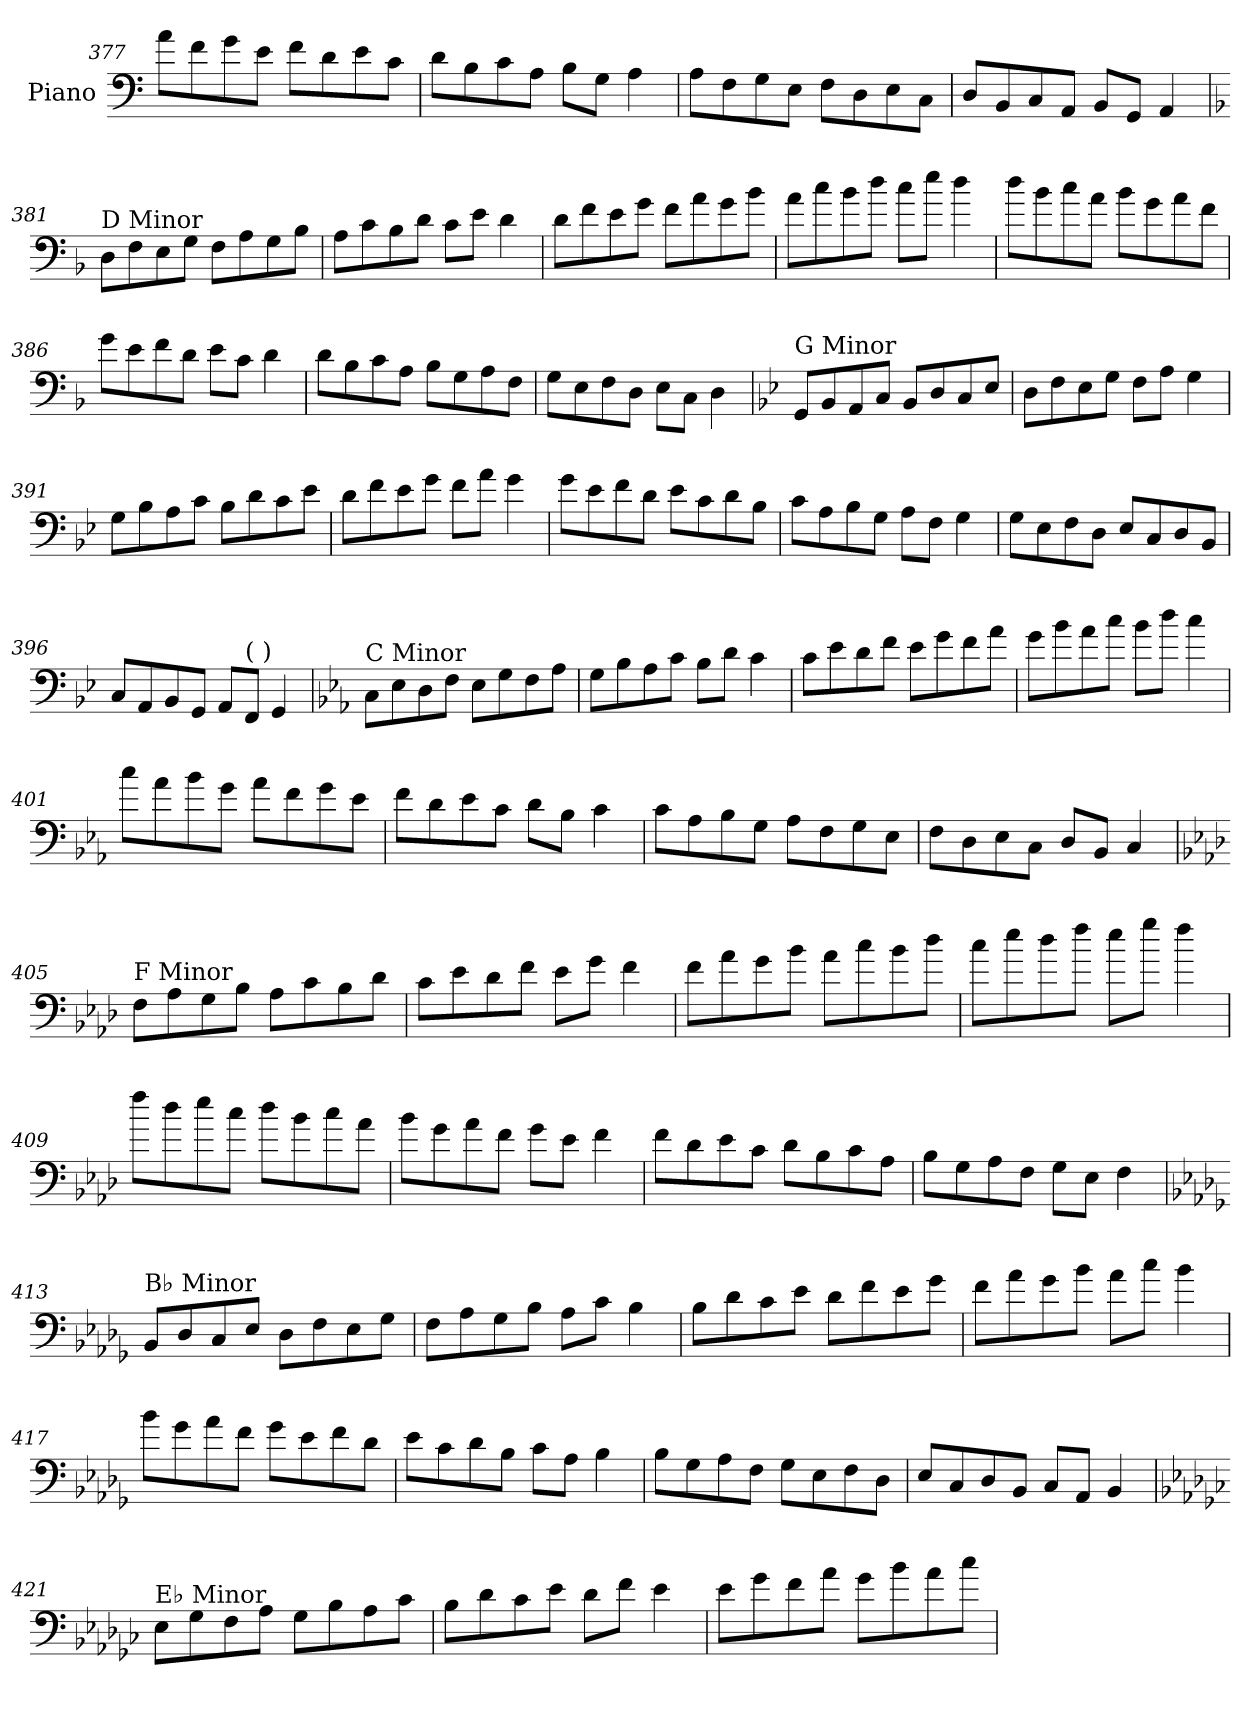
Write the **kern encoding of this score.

**kern
*part1
*staff1
*I"Piano
*I'Pno.
!!LO:LB:g=z
*clefF4
*k[]
=377
8a\L
8f\
8g\
8e\J
8f\L
8d\
8e\
8c\J
=378
8d\L
8B\
8c\
8A\J
8B\L
8G\J
4A\
=379
8A\L
8F\
8G\
8E\J
8F\L
8D\
8E\
8C\J
=380
8D/L
8BB/
8C/
8AA/J
8BB/L
8GG/J
4AA/
!!LO:LB:g=z
=381
*k[b-]
!LO:TX:a:t=D Minor
8D\L
8F\
8E\
8G\J
8F\L
8A\
8G\
8B-\J
=382
8A\L
8c\
8B-\
8d\J
8c\L
8e\J
4d\
=383
8d\L
8f\
8e\
8g\J
8f\L
8a\
8g\
8b-\J
=384
8a\L
8cc\
8b-\
8dd\J
8cc\L
8ee\J
4dd\
!!LO:LB:g=z
=385
8dd\L
8b-\
8cc\
8a\J
8b-\L
8g\
8a\
8f\J
=386
8g\L
8e\
8f\
8d\J
8e\L
8c\J
4d\
=387
8d\L
8B-\
8c\
8A\J
8B-\L
8G\
8A\
8F\J
=388
8G\L
8E\
8F\
8D\J
8E\L
8C\J
4D\
!!LO:LB:g=z
=389
*k[b-e-]
!LO:TX:a:t=G Minor
8GG/L
8BB-/
8AA/
8C/J
8BB-/L
8D/
8C/
8E-/J
=390
8D\L
8F\
8E-\
8G\J
8F\L
8A\J
4G\
=391
8G\L
8B-\
8A\
8c\J
8B-\L
8d\
8c\
8e-\J
=392
8d\L
8f\
8e-\
8g\J
8f\L
8a\J
4g\
!!LO:LB:g=z
=393
8g\L
8e-\
8f\
8d\J
8e-\L
8c\
8d\
8B-\J
=394
8c\L
8A\
8B-\
8G\J
8A\L
8F\J
4G\
=395
8G\L
8E-\
8F\
8D\J
8E-/L
8C/
8D/
8BB-/J
=396
8C/L
8AA/
8BB-/
8GG/J
8AA/L
!LO:TX:a:t=(    )
8FF/J
4GG/
!!LO:LB:g=z
=397
*k[b-e-a-]
!LO:TX:a:t=C Minor
8C\L
8E-\
8D\
8F\J
8E-\L
8G\
8F\
8A-\J
=398
8G\L
8B-\
8A-\
8c\J
8B-\L
8d\J
4c\
=399
8c\L
8e-\
8d\
8f\J
8e-\L
8g\
8f\
8a-\J
=400
8g\L
8b-\
8a-\
8cc\J
8b-\L
8dd\J
4cc\
!!LO:LB:g=z
=401
8cc\L
8a-\
8b-\
8g\J
8a-\L
8f\
8g\
8e-\J
=402
8f\L
8d\
8e-\
8c\J
8d\L
8B-\J
4c\
=403
8c\L
8A-\
8B-\
8G\J
8A-\L
8F\
8G\
8E-\J
=404
8F\L
8D\
8E-\
8C\J
8D/L
8BB-/J
4C/
!!LO:PB:g=z
=405
*k[b-e-a-d-]
!LO:TX:a:t=F Minor
8F\L
8A-\
8G\
8B-\J
8A-\L
8c\
8B-\
8d-\J
=406
8c\L
8e-\
8d-\
8f\J
8e-\L
8g\J
4f\
=407
8f\L
8a-\
8g\
8b-\J
8a-\L
8cc\
8b-\
8dd-\J
=408
8cc\L
8ee-\
8dd-\
8ff\J
8ee-\L
8gg\J
4ff\
!!LO:LB:g=z
=409
8ff\L
8dd-\
8ee-\
8cc\J
8dd-\L
8b-\
8cc\
8a-\J
=410
8b-\L
8g\
8a-\
8f\J
8g\L
8e-\J
4f\
=411
8f\L
8d-\
8e-\
8c\J
8d-\L
8B-\
8c\
8A-\J
=412
8B-\L
8G\
8A-\
8F\J
8G\L
8E-\J
4F\
!!LO:LB:g=z
=413
*k[b-e-a-d-g-]
!LO:TX:a:t=B♭ Minor
8BB-/L
8D-/
8C/
8E-/J
8D-\L
8F\
8E-\
8G-\J
=414
8F\L
8A-\
8G-\
8B-\J
8A-\L
8c\J
4B-\
=415
8B-\L
8d-\
8c\
8e-\J
8d-\L
8f\
8e-\
8g-\J
=416
8f\L
8a-\
8g-\
8b-\J
8a-\L
8cc\J
4b-\
!!LO:LB:g=z
=417
8b-\L
8g-\
8a-\
8f\J
8g-\L
8e-\
8f\
8d-\J
=418
8e-\L
8c\
8d-\
8B-\J
8c\L
8A-\J
4B-\
=419
8B-\L
8G-\
8A-\
8F\J
8G-\L
8E-\
8F\
8D-\J
=420
8E-/L
8C/
8D-/
8BB-/J
8C/L
8AA-/J
4BB-/
!!LO:LB:g=z
=421
*k[b-e-a-d-g-c-]
!LO:TX:a:t=E♭ Minor
8E-\L
8G-\
8F\
8A-\J
8G-\L
8B-\
8A-\
8c-\J
=422
8B-\L
8d-\
8c-\
8e-\J
8d-\L
8f\J
4e-\
=423
8e-\L
8g-\
8f\
8a-\J
8g-\L
8b-\
8a-\
8cc-\J
=
*-
